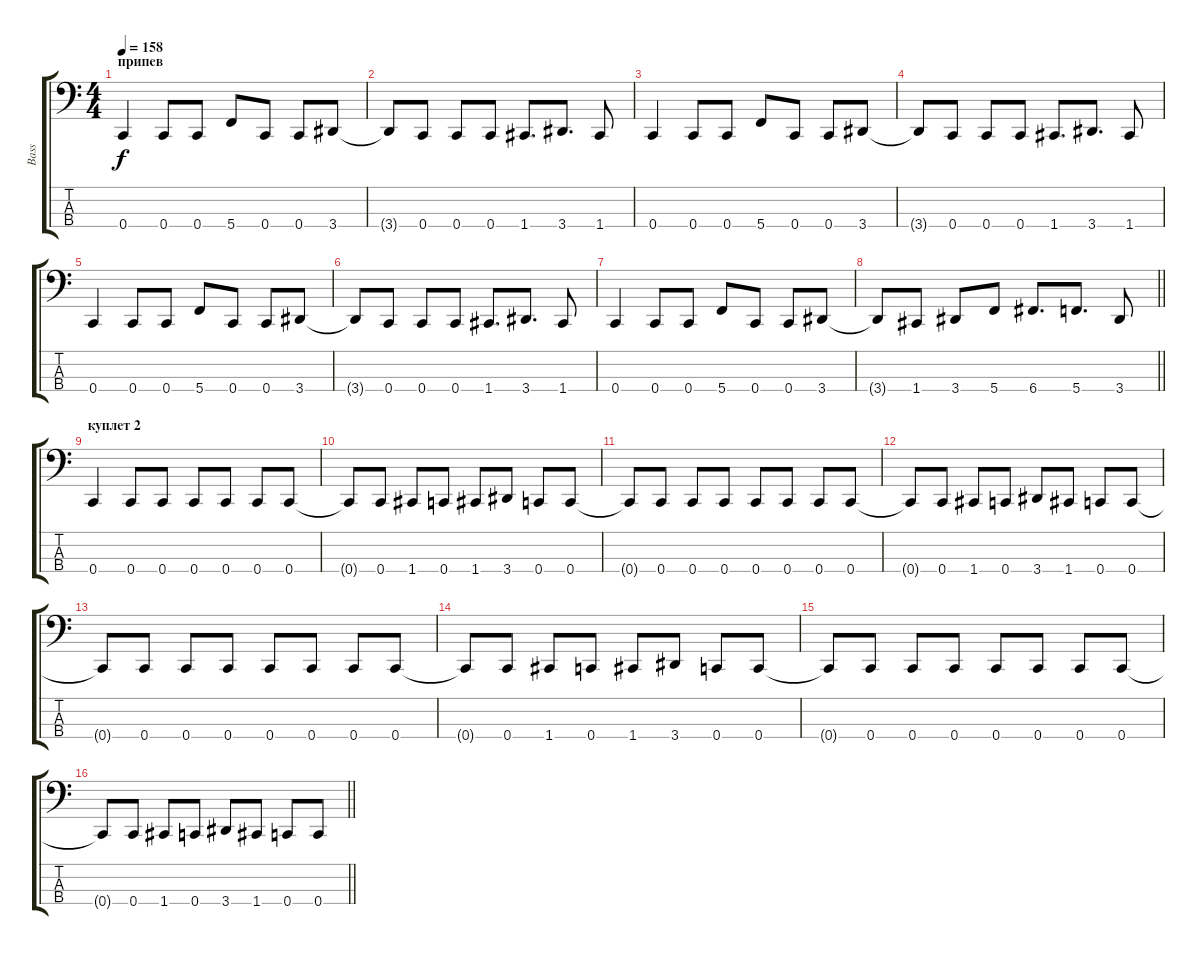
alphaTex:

\track ("Bass" "Bass") {instrument electricbassfinger}
\staff {score tabs}
\tuning (F2 C2 G1 C1) {hide}
\ts (4 4)
\section ("" "припев")
\tempo 158
\clef f4
\ks c
0.4.4{dy f} 0.4.8 0.4.8 5.4.8 0.4.8 0.4.8 3.4.8 |
3.4{t}.8 0.4.8 0.4.8 0.4.8 1.4.8{d} 3.4.8{d} 1.4.8 |
0.4.4 0.4.8 0.4.8 5.4.8 0.4.8 0.4.8 3.4.8 |
3.4{t}.8 0.4.8 0.4.8 0.4.8 1.4.8{d} 3.4.8{d} 1.4.8 |
0.4.4 0.4.8 0.4.8 5.4.8 0.4.8 0.4.8 3.4.8 |
3.4{t}.8 0.4.8 0.4.8 0.4.8 1.4.8{d} 3.4.8{d} 1.4.8 |
0.4.4 0.4.8 0.4.8 5.4.8 0.4.8 0.4.8 3.4.8 |
\barLineRight lightlight
3.4{t}.8 1.4.8 3.4.8 5.4.8 6.4.8{d} 5.4.8{d} 3.4.8 |
\section ("" "куплет 2")
0.4.4 0.4.8 0.4.8 0.4.8 0.4.8 0.4.8 0.4.8 |
0.4{t}.8 0.4.8 1.4.8 0.4.8 1.4.8 3.4.8 0.4.8 0.4.8 |
0.4{t}.8 0.4.8 0.4.8 0.4.8 0.4.8 0.4.8 0.4.8 0.4.8 |
0.4{t}.8 0.4.8 1.4.8 0.4.8 3.4.8 1.4.8 0.4.8 0.4.8 |
0.4{t}.8 0.4.8 0.4.8 0.4.8 0.4.8 0.4.8 0.4.8 0.4.8 |
0.4{t}.8 0.4.8 1.4.8 0.4.8 1.4.8 3.4.8 0.4.8 0.4.8 |
0.4{t}.8 0.4.8 0.4.8 0.4.8 0.4.8 0.4.8 0.4.8 0.4.8 |
\barLineRight lightlight
0.4{t}.8 0.4.8 1.4.8 0.4.8 3.4.8 1.4.8 0.4.8 0.4.8
